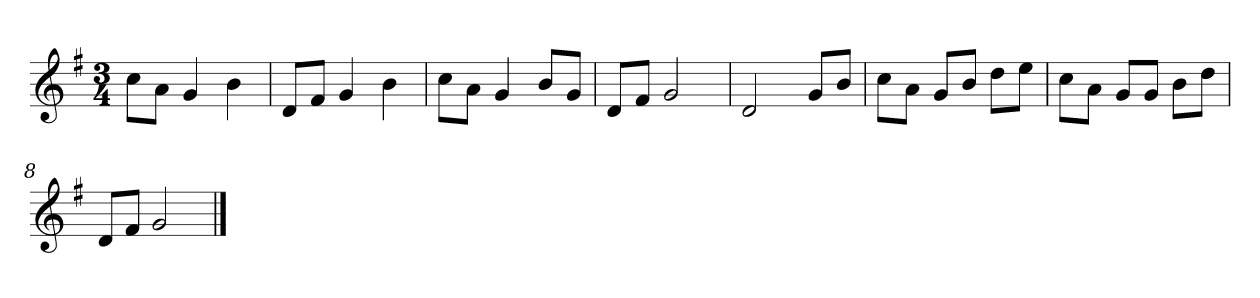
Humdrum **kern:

**kern
*part1
*staff1
*clefG2
*k[f#]
*G:
*M3/4
=
8cc\L
8a\J
4g
4b
=2
8d/L
8f#/J
4g
4b
=3
8cc\L
8a\J
4g
8b/L
8g/J
=4
8d/L
8f#/J
2g
=5y
2d
8g/L
8b/J
=6
8cc\L
8a\J
8g/L
8b/J
8dd\L
8ee\J
=7
8cc\L
8a\J
8g/L
8g/J
8b\L
8dd\J
=8
8d/L
8f#/J
2g
==
*-
